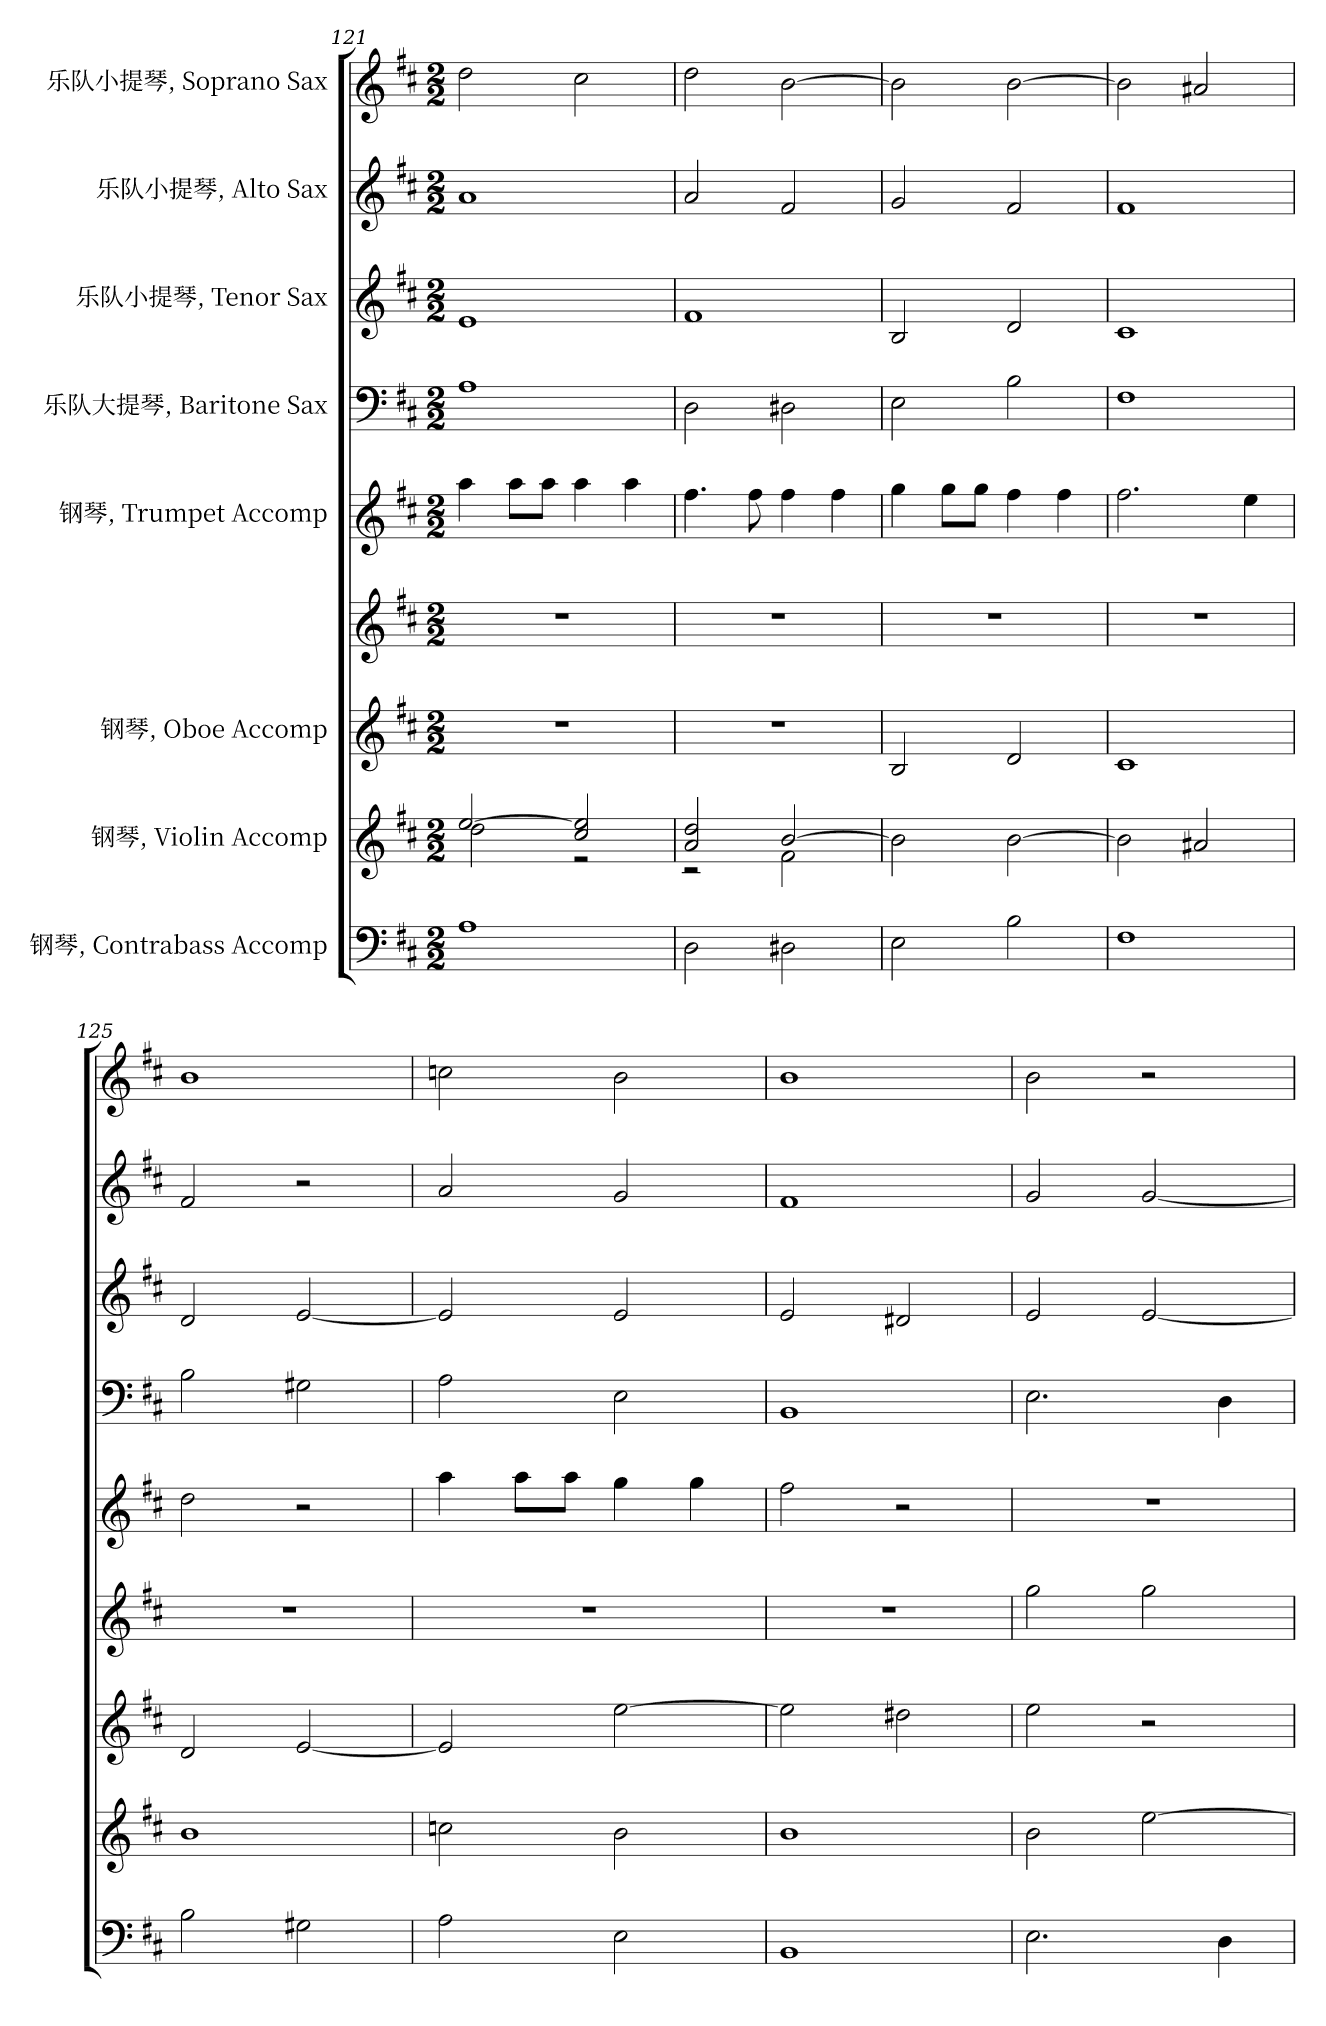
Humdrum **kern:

**kern	**kern	**kern	**kern	**kern	**kern	**kern	**kern	**kern
*part8	*part7	*part6	*part6	*part5	*part4	*part3	*part2	*part1
*staff9	*staff8	*staff7	*staff6	*staff5	*staff4	*staff3	*staff2	*staff1
*I"钢琴, Contrabass Accomp	*I"钢琴, Violin Accomp	*I"钢琴, Oboe Accomp	*	*I"钢琴, Trumpet Accomp	*I"乐队大提琴, Baritone Sax	*I"乐队小提琴, Tenor Sax	*I"乐队小提琴, Alto Sax	*I"乐队小提琴, Soprano Sax
*clefF4	*clefG2	*clefG2	*clefG2	*clefG2	*clefF4	*clefG2	*clefG2	*clefG2
*k[f#c#]	*k[f#c#]	*k[f#c#]	*k[f#c#]	*k[f#c#]	*k[f#c#]	*k[f#c#]	*k[f#c#]	*k[f#c#]
*M2/2	*M2/2	*M2/2	*M2/2	*M2/2	*M2/2	*M2/2	*M2/2	*M2/2
=121	=121	=121	=121	=121	=121	=121	=121	=121
*	*^	*	*	*	*	*	*	*
1A	[2ee/	2dd\	1r	1r	4aa\	1A	1e	1a	2dd\
.	.	.	.	.	8aa\L	.	.	.	.
.	.	.	.	.	8aa\J	.	.	.	.
.	2cc#/ 2ee/]	2r	.	.	4aa\	.	.	.	2cc#\
.	.	.	.	.	4aa\	.	.	.	.
=122	=122	=122	=122	=122	=122	=122	=122	=122	=122
2D\	2a/ 2dd/	2r	1r	1r	4.ff#\	2D\	1f#	2a/	2dd\
.	.	.	.	.	8ff#\	.	.	.	.
2D#X\	[2b/	2f#\	.	.	4ff#\	2D#X\	.	2f#/	[2b\
.	.	.	.	.	4ff#\	.	.	.	.
*	*v	*v	*	*	*	*	*	*	*
=123	=123	=123	=123	=123	=123	=123	=123	=123
2E\	2b\]	2B/	1r	4gg\	2E\	2B/	2g/	2b\]
.	.	.	.	8gg\L	.	.	.	.
.	.	.	.	8gg\J	.	.	.	.
2B\	[2b\	2d/	.	4ff#\	2B\	2d/	2f#/	[2b\
.	.	.	.	4ff#\	.	.	.	.
=124	=124	=124	=124	=124	=124	=124	=124	=124
1F#	2b\]	1c#	1r	2.ff#\	1F#	1c#	1f#	2b\]
.	2a#X/	.	.	.	.	.	.	2a#X/
.	.	.	.	4ee\	.	.	.	.
!!LO:PB:g=z
=125	=125	=125	=125	=125	=125	=125	=125	=125
2B\	1b	2d/	1r	2dd\	2B\	2d/	2f#/	1b
2G#X\	.	[2e/	.	2r	2G#X\	[2e/	2r	.
=126	=126	=126	=126	=126	=126	=126	=126	=126
2A\	2ccn\	2e/]	1r	4aa\	2A\	2e/]	2a/	2ccn\
.	.	.	.	8aa\L	.	.	.	.
.	.	.	.	8aa\J	.	.	.	.
2E\	2b\	[2ee\	.	4gg\	2E\	2e/	2g/	2b\
.	.	.	.	4gg\	.	.	.	.
=127	=127	=127	=127	=127	=127	=127	=127	=127
1BB	1b	2ee\]	1r	2ff#\	1BB	2e/	1f#	1b
.	.	2dd#X\	.	2r	.	2d#X/	.	.
=128	=128	=128	=128	=128	=128	=128	=128	=128
2.E\	2b\	2ee\	2gg\	1r	2.E\	2e/	2g/	2b\
.	[2ee\	2r	2gg\	.	.	[2e/	[2g/	2r
4D\	.	.	.	.	4D\	.	.	.
=	=	=	=	=	=	=	=	=
*-	*-	*-	*-	*-	*-	*-	*-	*-
